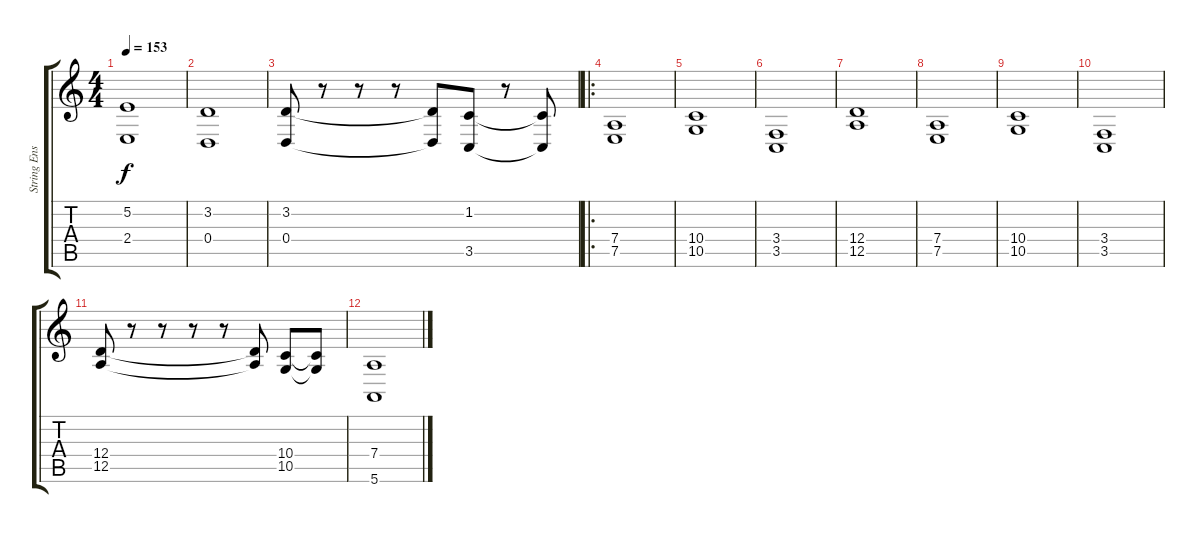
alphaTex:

\track ("String Ensemble" "String Ens") {instrument stringensemble1}
\staff {score tabs}
\tuning (E4 B3 G3 D3 A2 E2) {hide}
\ts (4 4)
\tempo 153
\clef g2
\ks c
(5.2{t} 2.4{t}).1{dy f} |
(3.2 0.4).1 |
(3.2 0.4).8 r.8 r.8 r.8 (3.2{t} 0.4{t}).8 (1.2 3.5).8 r.8 (1.2{t} 3.5{t}).8 |
\ro
(7.4 7.5).1 |
(10.4 10.5).1 |
(3.4 3.5).1 |
(12.4 12.5).1 |
(7.4 7.5).1 |
(10.4 10.5).1 |
(3.4 3.5).1 |
(12.4 12.5).8 r.8 r.8 r.8 r.8 (12.4{t} 12.5{t}).8 (10.4 10.5).8 (10.4{t} 10.5{t}).8 |
(7.4 5.6).1
